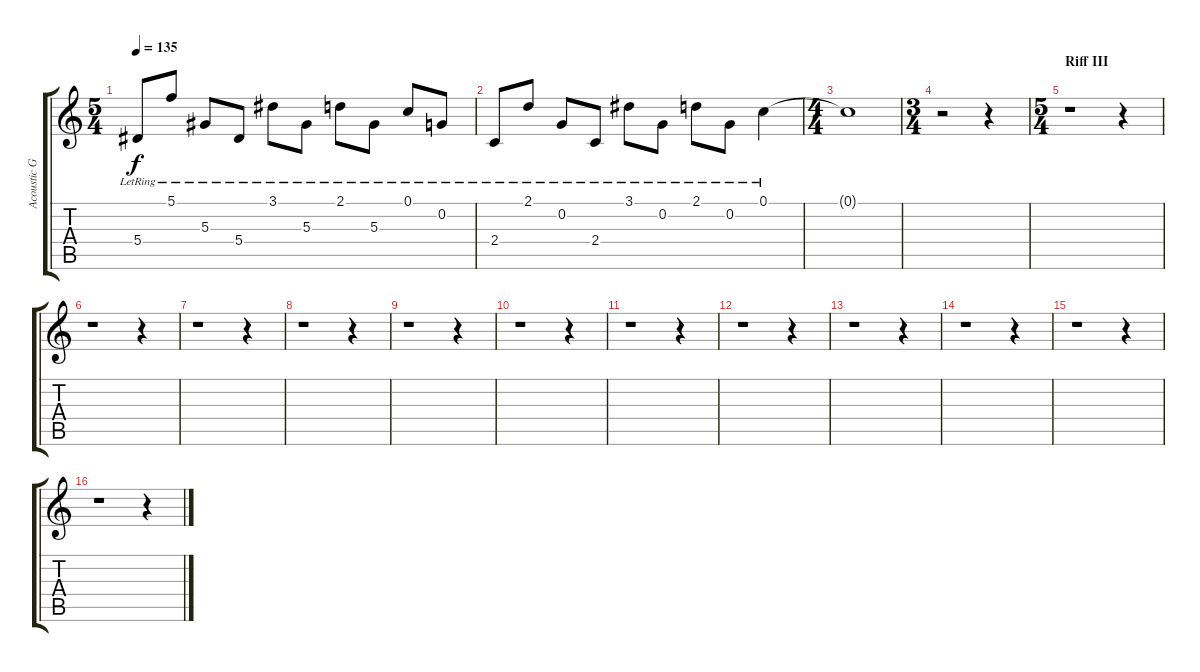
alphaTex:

\track ("Acoustic Guitar" "Acoustic G") {instrument acousticguitarsteel}
\staff {score tabs}
\tuning (C4 G3 Eb3 Bb2 F2 C2) {hide}
\ts (5 4)
\tempo 135
\clef g2
\ks c
5.4{lr}.8{dy f} 5.1{lr}.8 5.3{lr}.8 5.4{lr}.8 3.1{lr}.8 5.3{lr}.8 2.1{lr}.8 5.3{lr}.8 0.1{lr}.8 0.2{lr}.8 |
2.4{lr}.8 2.1{lr}.8 0.2{lr}.8 2.4{lr}.8 3.1{lr}.8 0.2{lr}.8 2.1{lr}.8 0.2{lr}.8 0.1{lr}.4 |
\ts (4 4)
0.1{t}.1 |
\ts (3 4)
r.2 r.4 |
\ts (5 4)
\section ("" "Riff III")
r.1 r.4 |
r.1 r.4 |
r.1 r.4 |
r.1 r.4 |
r.1 r.4 |
r.1 r.4 |
r.1 r.4 |
r.1 r.4 |
r.1 r.4 |
r.1 r.4 |
r.1 r.4 |
r.1 r.4
